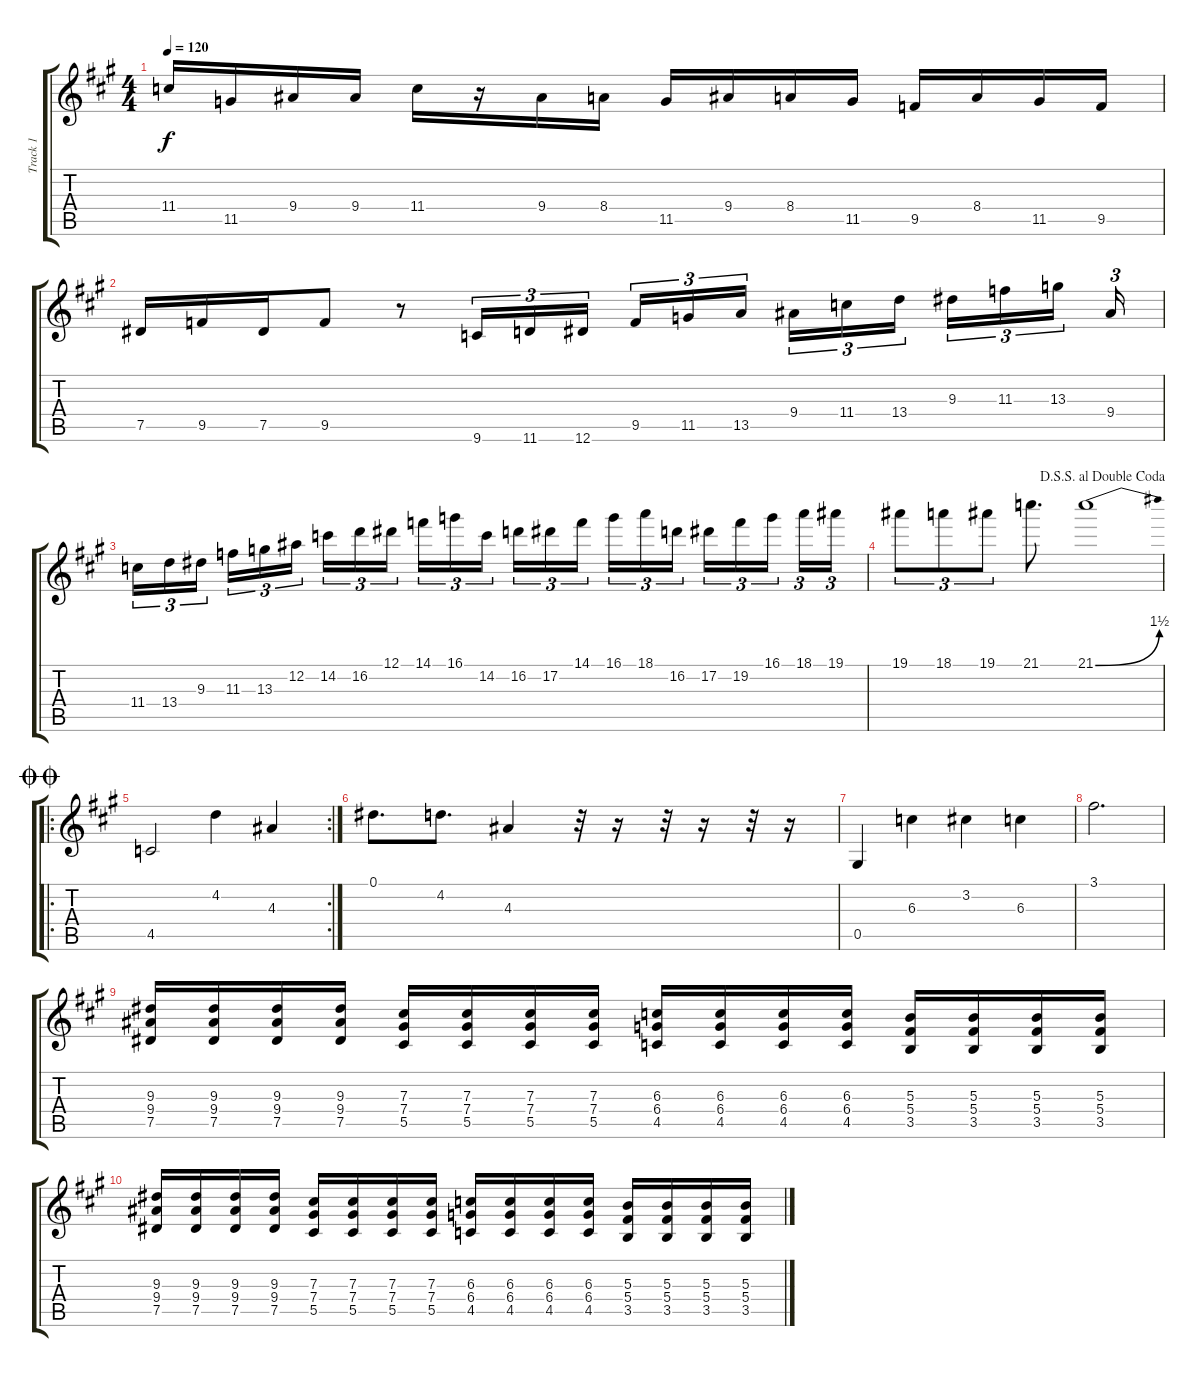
\track ("Track 1" "Track 1") {instrument distortionguitar}
\staff {score tabs}
\tuning (Eb4 Bb3 Gb3 Db3 Ab2 Eb2) {hide}
\ts (4 4)
\tempo 120
\clef g2
\ks a
11.4.16{dy f} 11.5.16 9.4.16 9.4.16 11.4.16 r.16 9.4.16 8.4.16 11.5.16 9.4.16 8.4.16 11.5.16 9.5.16 8.4.16 11.5.16 9.5.16 |
7.5.16 9.5.16 7.5.16 9.5.8 r.8 9.6.16{tu (3 2)} 11.6.16{tu (3 2)} 12.6.16{tu (3 2) beam splitsecondary} 9.5.16{tu (3 2)} 11.5.16{tu (3 2)} 13.5.16{tu (3 2) beam splitsecondary} 9.4.16{tu (3 2)} 11.4.16{tu (3 2)} 13.4.16{tu (3 2) beam splitsecondary} 9.3.16{tu (3 2)} 11.3.16{tu (3 2)} 13.3.16{tu (3 2) beam splitsecondary} 9.4.16{tu (3 2)} |
11.4.16{tu (3 2)} 13.4.16{tu (3 2)} 9.3.16{tu (3 2) beam splitsecondary} 11.3.16{tu (3 2)} 13.3.16{tu (3 2)} 12.2.16{tu (3 2)} 14.2.16{tu (3 2)} 16.2.16{tu (3 2)} 12.1.16{tu (3 2) beam splitsecondary} 14.1.16{tu (3 2)} 16.1.16{tu (3 2)} 14.2.16{tu (3 2)} 16.2.16{tu (3 2)} 17.2.16{tu (3 2)} 14.1.16{tu (3 2) beam splitsecondary} 16.1.16{tu (3 2)} 18.1.16{tu (3 2)} 16.2.16{tu (3 2)} 17.2.16{tu (3 2)} 19.2.16{tu (3 2)} 16.1.16{tu (3 2) beam splitsecondary} 18.1.16{tu (3 2)} 19.1.16{tu (3 2)} |
\jump dalsegnosegnoaldoublecoda
19.1.8{tu (3 2)} 18.1.8{tu (3 2)} 19.1.8{tu (3 2)} 21.1.8{d} 21.1{be (bend 0 0 60 6)}.1 |
\ro
\rc 2
\jump doublecoda
4.5.2 4.2.4 4.3.4 |
0.1.8{d} 4.2.8{d} 4.3.4 r.32 r.16 r.32 r.16 r.32 r.16 |
0.5.4 6.3.4 3.2.4 6.3.4 |
3.1.2{d} |
(9.3 9.4 7.5).16 (9.3 9.4 7.5).16 (9.3 9.4 7.5).16 (9.3 9.4 7.5).16 (7.3 7.4 5.5).16 (7.3 7.4 5.5).16 (7.3 7.4 5.5).16 (7.3 7.4 5.5).16 (6.3 6.4 4.5).16 (6.3 6.4 4.5).16 (6.3 6.4 4.5).16 (6.3 6.4 4.5).16 (5.3 5.4 3.5).16 (5.3 5.4 3.5).16 (5.3 5.4 3.5).16 (5.3 5.4 3.5).16 |
(9.3 9.4 7.5).16 (9.3 9.4 7.5).16 (9.3 9.4 7.5).16 (9.3 9.4 7.5).16 (7.3 7.4 5.5).16 (7.3 7.4 5.5).16 (7.3 7.4 5.5).16 (7.3 7.4 5.5).16 (6.3 6.4 4.5).16 (6.3 6.4 4.5).16 (6.3 6.4 4.5).16 (6.3 6.4 4.5).16 (5.3 5.4 3.5).16 (5.3 5.4 3.5).16 (5.3 5.4 3.5).16 (5.3 5.4 3.5).16
